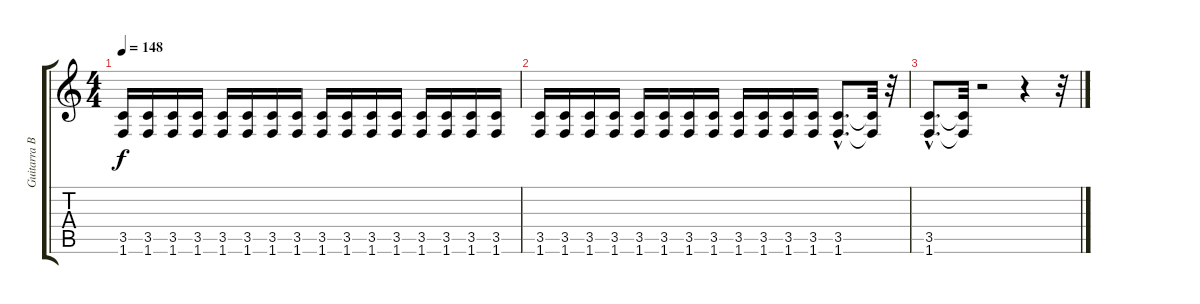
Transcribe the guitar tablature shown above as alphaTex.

\track ("Guitarra Base" "Guitarra B") {instrument distortionguitar}
\staff {score tabs}
\tuning (E4 B3 G3 D3 A2 E2) {hide}
\ts (4 4)
\tempo 148
\clef g2
\ks c
(3.5 1.6).16{dy f} (3.5 1.6).16 (3.5 1.6).16 (3.5 1.6).16 (3.5 1.6).16 (3.5 1.6).16 (3.5 1.6).16 (3.5 1.6).16 (3.5 1.6).16 (3.5 1.6).16 (3.5 1.6).16 (3.5 1.6).16 (3.5 1.6).16 (3.5 1.6).16 (3.5 1.6).16 (3.5 1.6).16 |
(3.5 1.6).16 (3.5 1.6).16 (3.5 1.6).16 (3.5 1.6).16 (3.5 1.6).16 (3.5 1.6).16 (3.5 1.6).16 (3.5 1.6).16 (3.5 1.6).16 (3.5 1.6).16 (3.5 1.6).16 (3.5 1.6).16 (3.5{hac} 1.6{hac}).8{d} (3.5{t} 1.6{t}).32 r.32 |
(3.5{hac} 1.6{hac}).8{d} (3.5{t} 1.6{t}).32 r.2 r.4 r.32
